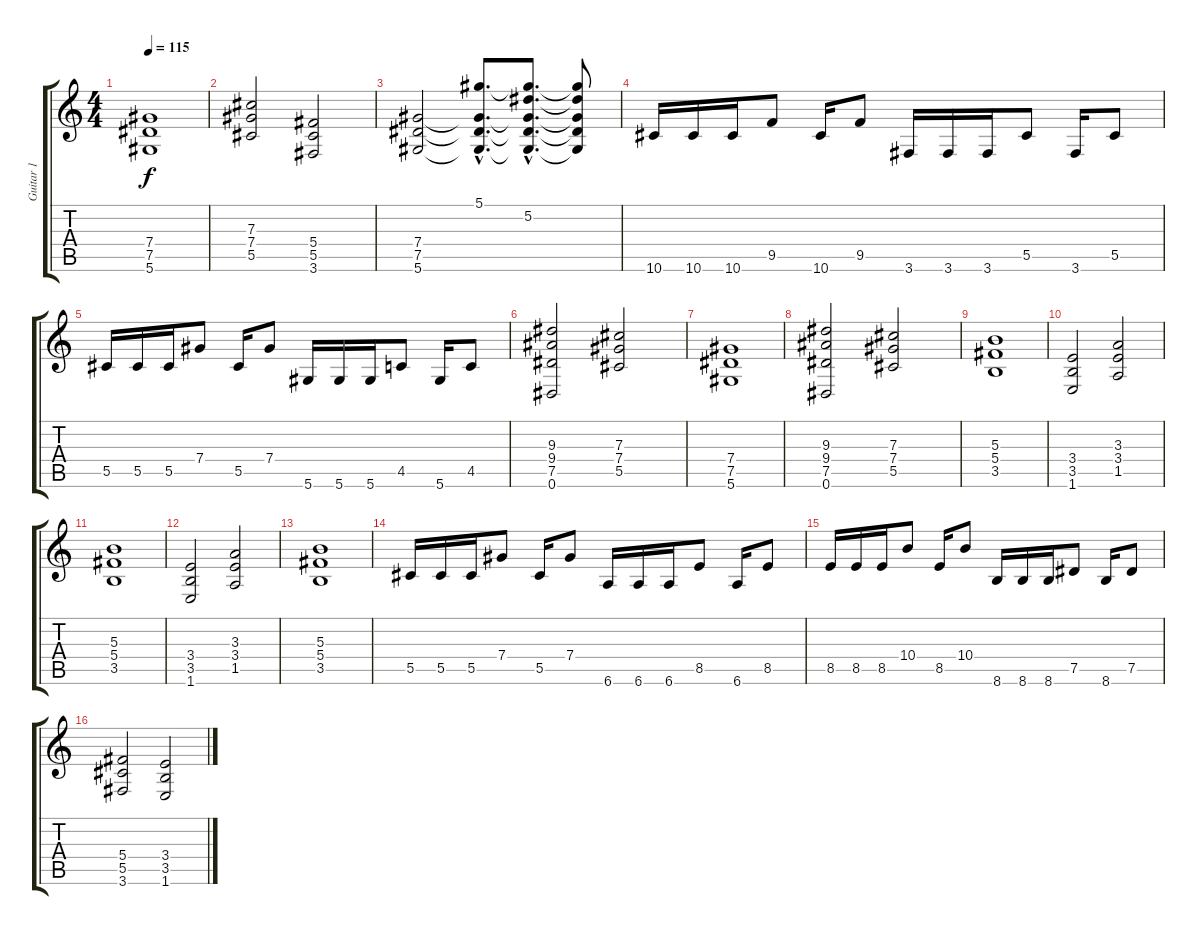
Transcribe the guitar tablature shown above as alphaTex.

\track ("Guitar 1" "Guitar 1") {instrument distortionguitar}
\staff {score tabs}
\tuning (Eb4 Bb3 Gb3 Db3 Ab2 Eb2) {hide}
\ts (4 4)
\tempo 115
\clef g2
\ks c
(7.4 7.5 5.6).1{dy f} |
(7.3 7.4 5.5).2 (5.4 5.5 3.6).2 |
(7.4 7.5 5.6).2 (5.1{hac} 7.4{hac t} 7.5{hac t} 5.6{hac t}).8{d} (5.1{hac t} 5.2{hac} 7.4{hac t} 7.5{hac t} 5.6{hac t}).8{d} (5.1{t} 5.2{t} 7.4{t} 7.5{t} 5.6{t}).8 |
10.6.16 10.6.16 10.6.16 9.5.8 10.6.16 9.5.8 3.6.16 3.6.16 3.6.16 5.5.8 3.6.16 5.5.8 |
5.5.16 5.5.16 5.5.16 7.4.8 5.5.16 7.4.8 5.6.16 5.6.16 5.6.16 4.5.8 5.6.16 4.5.8 |
(9.3 9.4 7.5 0.6).2 (7.3 7.4 5.5).2 |
(7.4 7.5 5.6).1 |
(9.3 9.4 7.5 0.6).2 (7.3 7.4 5.5).2 |
(5.3 5.4 3.5).1 |
(3.4 3.5 1.6).2 (3.3 3.4 1.5).2 |
(5.3 5.4 3.5).1 |
(3.4 3.5 1.6).2 (3.3 3.4 1.5).2 |
(5.3 5.4 3.5).1 |
5.5.16 5.5.16 5.5.16 7.4.8 5.5.16 7.4.8 6.6.16 6.6.16 6.6.16 8.5.8 6.6.16 8.5.8 |
8.5.16 8.5.16 8.5.16 10.4.8 8.5.16 10.4.8 8.6.16 8.6.16 8.6.16 7.5.8 8.6.16 7.5.8 |
(5.4 5.5 3.6).2 (3.4 3.5 1.6).2
